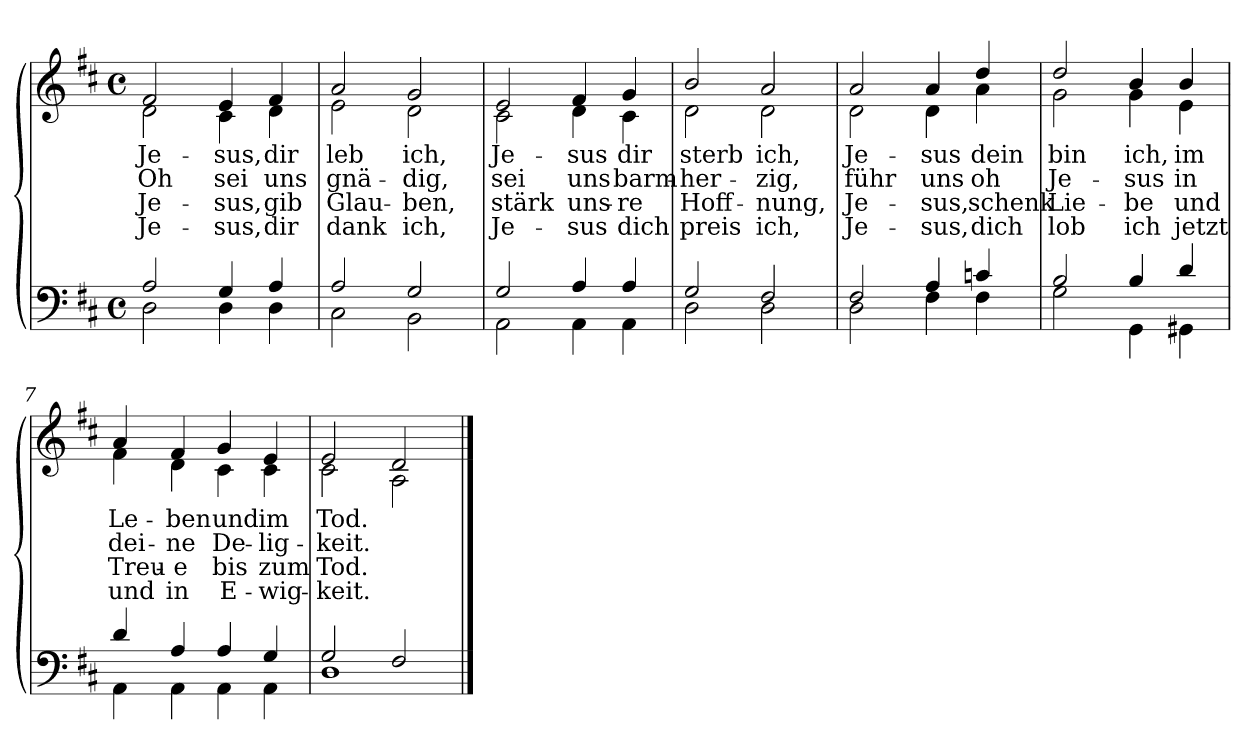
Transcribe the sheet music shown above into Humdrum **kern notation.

**kern	**kern	**text	**text	**text	**text
*part1	*part1	*part1	*part1	*part1	*part1
*staff2	*staff1	*staff1	*staff1	*staff1	*staff1
*clefF4	*clefG2	*	*	*	*
*k[f#c#]	*k[f#c#]	*	*	*	*
*D:	*D:	*	*	*	*
*M4/4	*M4/4	*	*	*	*
*met(c)	*met(c)	*	*	*	*
=1	=1	=1	=1	=1	=1
*^	*	*	*	*	*
!	!	!	!LO:LY:b	!LO:LY:b	!LO:LY:b	!LO:LY:b
*	*	*^	*	*	*	*
2A/	2D\	2f#/	2d\	Je-	Oh	Je-	Je-
!	!	!	!	!LO:LY:b	!LO:LY:b	!LO:LY:b	!LO:LY:b
4G/	4D\	4e/	4c#\	-sus,	sei	-sus,	-sus,
!	!	!	!	!LO:LY:b	!LO:LY:b	!LO:LY:b	!LO:LY:b
4A/	4D\	4f#/	4d\	dir	uns	gib	dir
=2	=2	=2	=2	=2	=2	=2	=2
!	!	!	!	!LO:LY:b	!LO:LY:b	!LO:LY:b	!LO:LY:b
2A/	2C#\	2a/	2e\	leb	gnä-	Glau-	dank
!	!	!	!	!LO:LY:b	!LO:LY:b	!LO:LY:b	!LO:LY:b
2G/	2BB\	2g/	2d\	ich,	-dig,	-ben,	ich,
=3	=3	=3	=3	=3	=3	=3	=3
!	!	!	!	!LO:LY:b	!LO:LY:b	!LO:LY:b	!LO:LY:b
2G/	2AA\	2e/	2c#\	Je-	sei	stärk	Je-
!	!	!	!	!LO:LY:b	!LO:LY:b	!LO:LY:b	!LO:LY:b
4A/	4AA\	4f#/	4d\	-sus	uns	uns-	-sus
!	!	!	!	!LO:LY:b	!LO:LY:b	!LO:LY:b	!LO:LY:b
4A/	4AA\	4g/	4c#\	dir	barm-	-re	dich
=4	=4	=4	=4	=4	=4	=4	=4
!	!	!	!	!LO:LY:b	!LO:LY:b	!LO:LY:b	!LO:LY:b
2G/	2D\	2b/	2d\	sterb	-her-	Hoff-	preis
!	!	!	!	!LO:LY:b	!LO:LY:b	!LO:LY:b	!LO:LY:b
2F#/	2D\	2a/	2d\	ich,	-zig,	-nung,	ich,
!!LO:LB:g=z	!!
=5	=5	=5	=5	=5	=5	=5	=5
!	!	!	!	!LO:LY:b	!LO:LY:b	!LO:LY:b	!LO:LY:b
2F#/	2D\	2a/	2d\	Je-	führ	Je-	Je-
!	!	!	!	!LO:LY:b	!LO:LY:b	!LO:LY:b	!LO:LY:b
4A/	4F#\	4a/	4d\	-sus	uns	-sus,	-sus,
!	!	!	!	!LO:LY:b	!LO:LY:b	!LO:LY:b	!LO:LY:b
4cn/	4F#\	4dd/	4a\	dein	oh	schenk	dich
=6	=6	=6	=6	=6	=6	=6	=6
!	!	!	!	!LO:LY:b	!LO:LY:b	!LO:LY:b	!LO:LY:b
2B/	2G\	2dd/	2g\	bin	Je-	Lie-	lob
!	!	!	!	!LO:LY:b	!LO:LY:b	!LO:LY:b	!LO:LY:b
4B/	4GG\	4b/	4g\	ich,	-sus	-be	ich
!	!	!	!	!LO:LY:b	!LO:LY:b	!LO:LY:b	!LO:LY:b
4d/	4GG#X\	4b/	4e\	im	in	und	jetzt
=7	=7	=7	=7	=7	=7	=7	=7
!	!	!	!	!LO:LY:b	!LO:LY:b	!LO:LY:b	!LO:LY:b
4d/	4AA\	4a/	4f#\	Le-	dei-	Treu-	und
!	!	!	!	!LO:LY:b	!LO:LY:b	!LO:LY:b	!LO:LY:b
4A/	4AA\	4f#/	4d\	-ben	-ne	-e	in
!	!	!	!	!LO:LY:b	!LO:LY:b	!LO:LY:b	!LO:LY:b
4A/	4AA\	4g/	4c#\	und	De-	bis	E-
!	!	!	!	!LO:LY:b	!LO:LY:b	!LO:LY:b	!LO:LY:b
4G/	4AA\	4e/	4c#\	im	-lig-	zum	-wig-
=8	=8	=8	=8	=8	=8	=8	=8
!	!	!	!	!LO:LY:b	!LO:LY:b	!LO:LY:b	!LO:LY:b
2G/	1D	2e/	2c#\	Tod.	-keit.	Tod.	-keit.
2F#/	.	2d/	2A\	.	.	.	.
*v	*v	*	*	*	*	*	*
*	*v	*v	*	*	*	*
==	==	==	==	==	==
*-	*-	*-	*-	*-	*-
